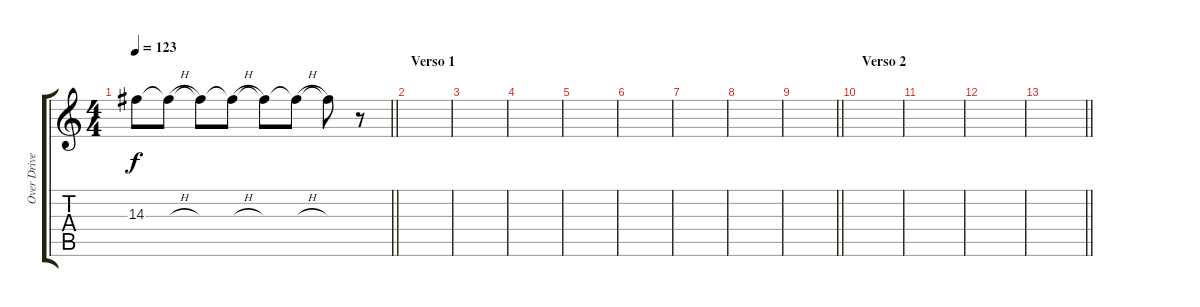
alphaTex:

\track ("Over Driver 3" "Over Drive") {instrument electricguitarjazz}
\staff {score tabs}
\tuning (Db4 Ab3 E3 B2 Gb2 B1) {hide}
\ts (4 4)
\tempo 123
\clef g2
\barLineRight lightlight
\ks aminor
14.3{t}.8{dy f} 14.3{h t}.8 14.3{t}.8 14.3{h t}.8 14.3{t}.8 14.3{h t}.8 14.3{t}.8 r.8 |
\section ("" "Verso 1")
|
|
|
|
|
|
|
\barLineRight lightlight
|
\section ("" "Verso 2")
|
|
|
\barLineRight lightlight
